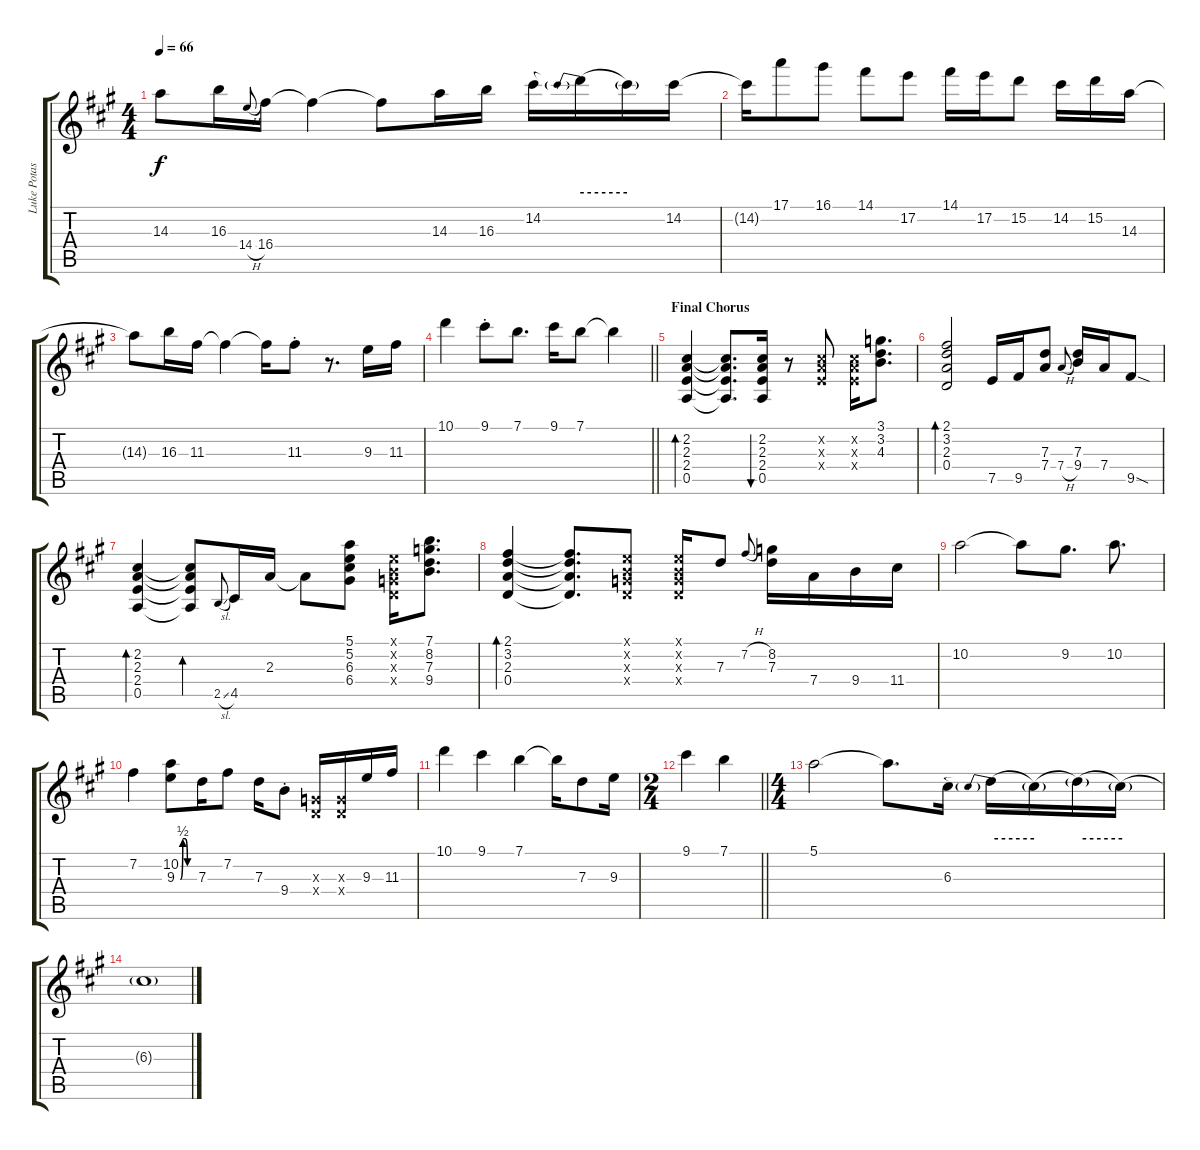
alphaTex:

\track ("Luke Potashnick Lead" "Luke Potas") {instrument electricguitarjazz}
\staff {score tabs}
\tuning (E4 B3 G3 D3 A2 E2) {hide}
\ts (4 4)
\tempo 66
\clef g2
\ks f#minor
14.3{t}.8{dy f} 16.3.16 14.4{h}.8{gr onbeat} 16.4.16 16.4{t}.4 16.4{t}.8 14.3.16 16.3.16 14.2.16 14.2{be (prebend 0 2 60 2) t}.16 14.2{be (hold 0 0 60 0) t}.16 14.2.16 |
14.2{t}.16 17.1.8 16.1.8 14.1.8 17.2.8 14.1.16 17.2.16 15.2.8 14.2.16 15.2.16 14.3.16 |
14.3{t}.8 16.3.16 11.3.16 11.3{t}.4 11.3{t}.16 11.3{st}.8 r.8{d} 9.3.16 11.3.16 |
\barLineRight lightlight
10.1.4 9.1{st}.8 7.1.8{d} 9.1.16 7.1.8 7.1{t}.4 |
\section ("" "Final Chorus")
(2.2 2.3 2.4 0.5).4{bd 30} (2.2{t} 2.3{t} 2.4{t} 0.5{t}).8{d} (2.2 2.3 2.4 0.5).16{bu 30} r.8 (2.2{x} 2.3{x} 2.4{x}).8 (2.2{x} 2.3{x} 2.4{x}).16 (3.1 3.2 4.3).8{d} |
(2.1 3.2 2.3 0.4).2{bd 30} 7.5.16 9.5.16 (7.3 7.4).8 7.4{h}.8{gr onbeat} (7.3 9.4).16 7.4.16 9.5{sod}.8 |
(2.2 2.3 2.4 0.5).4{bd 30} (2.2{t} 2.3{t} 2.4{t} 0.5{t}).8{bd 30} 2.5{sl}.8{gr onbeat} 4.5.16 2.3.16 2.3{t}.8 (5.1 5.2 6.3 6.4).8 (0.1{x} 0.2{x} 0.3{x} 0.4{x}).16 (7.1 8.2 7.3 9.4).8{d} |
(2.1 3.2 2.3 0.4).4{bd 30} (2.1{t} 3.2{t} 2.3{t} 0.4{t}).8{d} (0.1{x} 0.2{x} 0.3{x} 0.4{x}).8 (0.1{x} 0.2{x} 0.3{x} 0.4{x}).16 7.3.8 7.2{h}.8{gr onbeat} (8.2 7.3).16 7.4.16 9.4.16 11.4.16 |
10.2.2 10.2{t}.8 9.2.8{d} 10.2.8{d} |
7.2.4 (10.2 9.3{be (custom 0 0 10 2 20 2 30 0 60 0)}).8 7.3.16 7.2.8 7.3.16 9.4{st}.8 (0.3{x} 0.4{x}).16 (0.3{x} 0.4{x}).16 9.3.16 11.3.16 |
10.1.4 9.1.4 7.1.4 7.1{t}.16 7.3.8 9.3.16 |
\ts (2 4)
\barLineRight lightlight
9.1.4 7.1.4 |
\ts (4 4)
5.1.2 5.1{t}.8{d} 6.3.16 6.3{be (prebend 0 2 60 2) t}.16 6.3{be (hold 0 0 60 0) t}.16 6.3{be (hold 0 2 60 2) t}.16 6.3{be (hold 0 0 60 0) t}.16 |
6.3{t}.1
